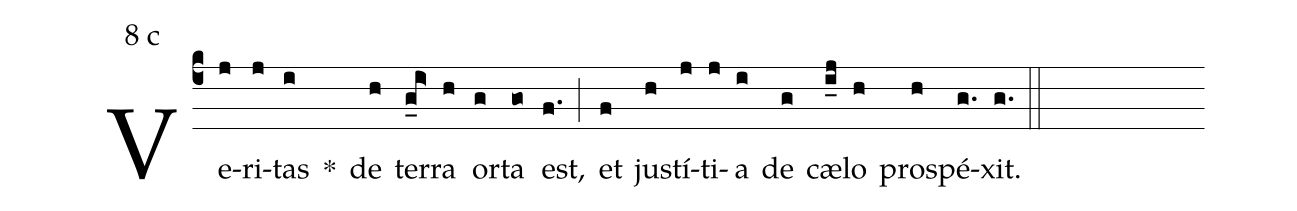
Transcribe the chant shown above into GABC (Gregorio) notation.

mode:8 c;
%%
(c4) Ve(j)ri(j)tas(i) *() de(h) ter(g_i>)ra(h) or(g)ta(go) est,(f.) (;) et(f) ju(h)stí(j)ti(j)a(i) de(g) cæ(i_j)lo(h) pro(h)spé(g.)xit.(g.) (::)
